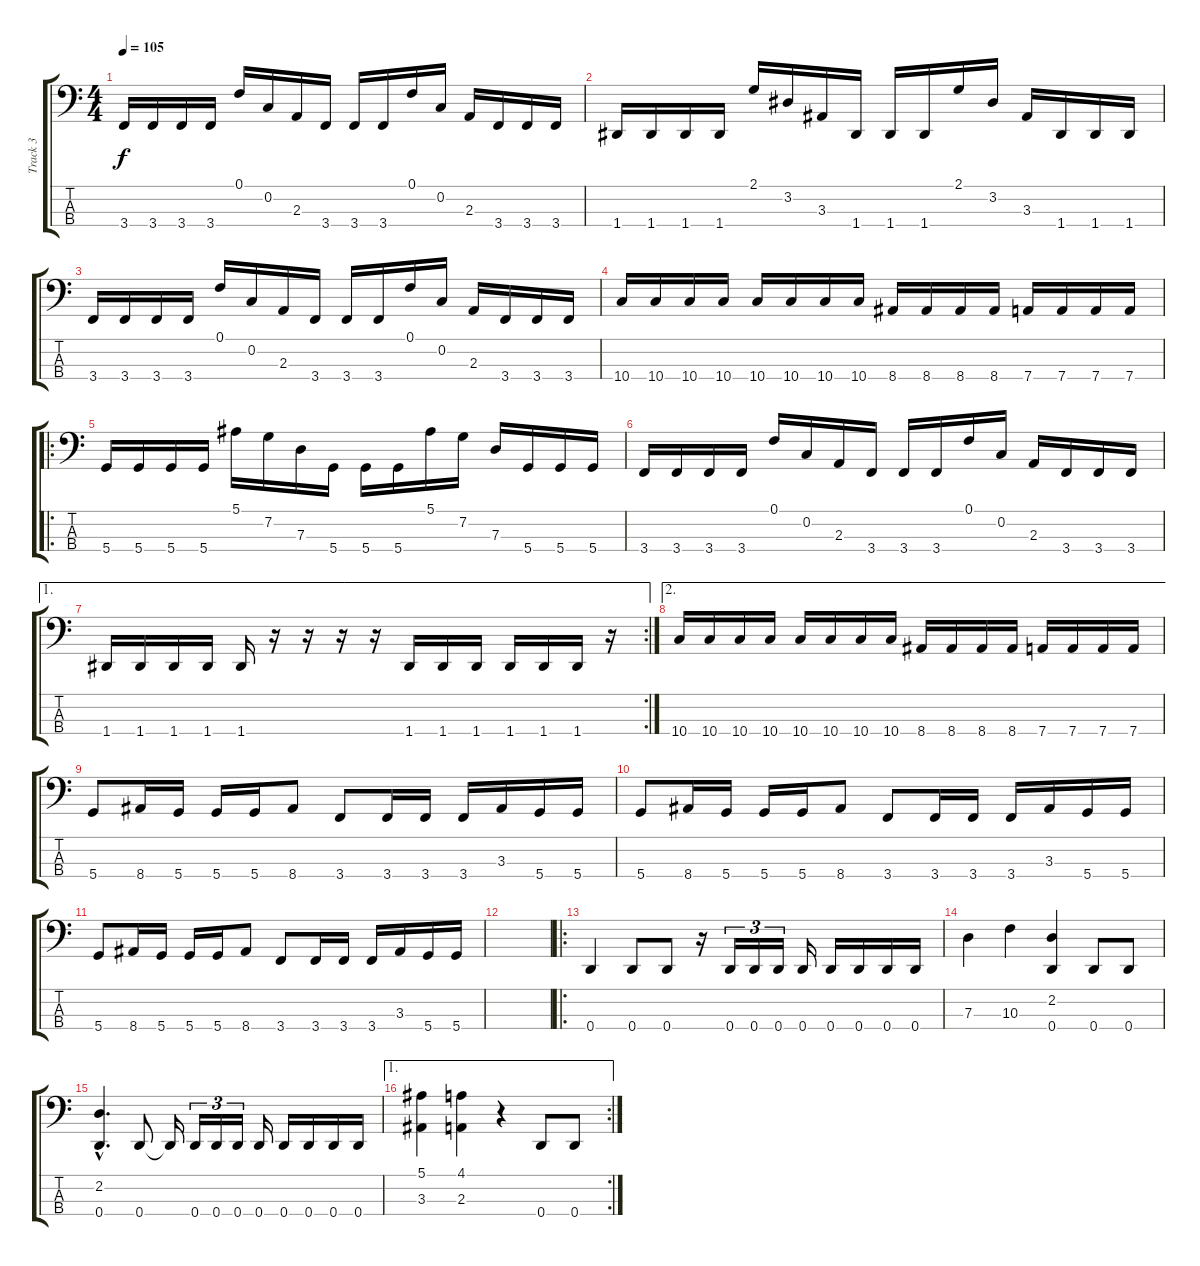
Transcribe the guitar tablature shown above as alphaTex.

\track ("Track 3" "Track 3") {instrument electricbasspick}
\staff {score tabs}
\tuning (F2 C2 G1 D1) {hide}
\ts (4 4)
\tempo 105
\clef f4
\ks c
3.4.16{dy f} 3.4.16 3.4.16 3.4.16 0.1.16 0.2.16 2.3.16 3.4.16 3.4.16 3.4.16 0.1.16 0.2.16 2.3.16 3.4.16 3.4.16 3.4.16 |
1.4.16 1.4.16 1.4.16 1.4.16 2.1.16 3.2.16 3.3.16 1.4.16 1.4.16 1.4.16 2.1.16 3.2.16 3.3.16 1.4.16 1.4.16 1.4.16 |
3.4.16 3.4.16 3.4.16 3.4.16 0.1.16 0.2.16 2.3.16 3.4.16 3.4.16 3.4.16 0.1.16 0.2.16 2.3.16 3.4.16 3.4.16 3.4.16 |
10.4.16 10.4.16 10.4.16 10.4.16 10.4.16 10.4.16 10.4.16 10.4.16 8.4.16 8.4.16 8.4.16 8.4.16 7.4.16 7.4.16 7.4.16 7.4.16 |
\ro
5.4.16 5.4.16 5.4.16 5.4.16 5.1.16 7.2.16 7.3.16 5.4.16 5.4.16 5.4.16 5.1.16 7.2.16 7.3.16 5.4.16 5.4.16 5.4.16 |
3.4.16 3.4.16 3.4.16 3.4.16 0.1.16 0.2.16 2.3.16 3.4.16 3.4.16 3.4.16 0.1.16 0.2.16 2.3.16 3.4.16 3.4.16 3.4.16 |
\ae 1
\rc 2
1.4.16 1.4.16 1.4.16 1.4.16 1.4.16 r.16 r.16 r.16 r.16 1.4.16 1.4.16 1.4.16 1.4.16 1.4.16 1.4.16 r.16 |
\ae 2
10.4.16 10.4.16 10.4.16 10.4.16 10.4.16 10.4.16 10.4.16 10.4.16 8.4.16 8.4.16 8.4.16 8.4.16 7.4.16 7.4.16 7.4.16 7.4.16 |
5.4.8 8.4.16 5.4.16 5.4.16 5.4.16 8.4.8 3.4.8 3.4.16 3.4.16 3.4.16 3.3.16 5.4.16 5.4.16 |
5.4.8 8.4.16 5.4.16 5.4.16 5.4.16 8.4.8 3.4.8 3.4.16 3.4.16 3.4.16 3.3.16 5.4.16 5.4.16 |
5.4.8 8.4.16 5.4.16 5.4.16 5.4.16 8.4.8 3.4.8 3.4.16 3.4.16 3.4.16 3.3.16 5.4.16 5.4.16 |
|
\ro
0.4.4 0.4.8 0.4.8 r.16 0.4.16{tu (3 2)} 0.4.16{tu (3 2)} 0.4.16{tu (3 2)} 0.4.16 0.4.16 0.4.16 0.4.16 0.4.16 |
7.3.4 10.3.4 (2.2 0.4).4 0.4.8 0.4.8 |
(2.2{hac} 0.4{hac}).4{d} 0.4.8 0.4{t}.16 0.4.16{tu (3 2)} 0.4.16{tu (3 2)} 0.4.16{tu (3 2)} 0.4.16 0.4.16 0.4.16 0.4.16 0.4.16 |
\ae 1
\rc 2
(5.1 3.3).4 (4.1 2.3).4 r.4 0.4.8 0.4.8
